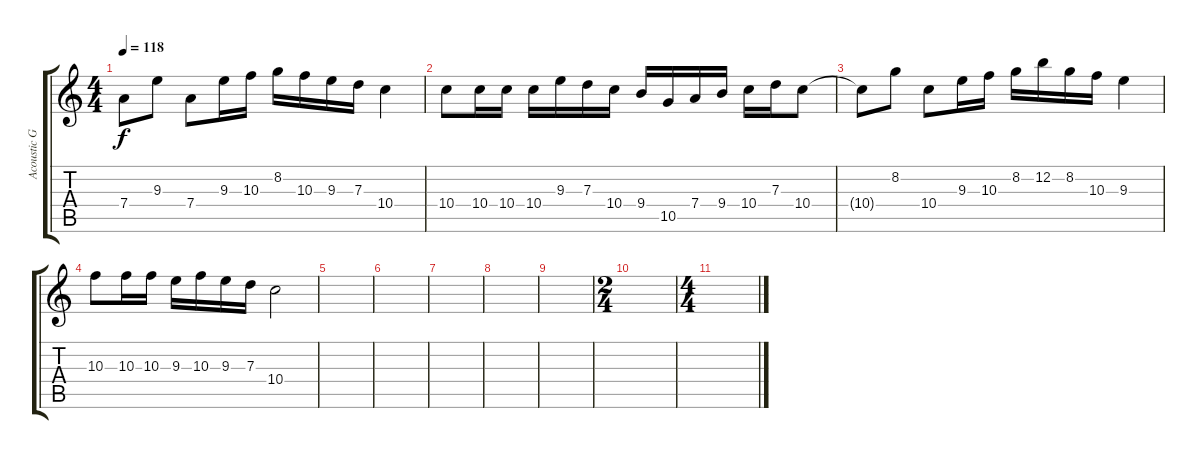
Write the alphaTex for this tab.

\track ("Acoustic Guitar (Aydan)" "Acoustic G") {instrument acousticguitarsteel}
\staff {score tabs}
\tuning (E4 B3 G3 D3 A2 E2) {hide}
\ts (4 4)
\tempo 118
\clef g2
\ks c
7.4.8{dy f} 9.3.8 7.4.8 9.3.16 10.3.16 8.2.16 10.3.16 9.3.16 7.3.16 10.4.4 |
10.4.8 10.4.16 10.4.16 10.4.16 9.3.16 7.3.16 10.4.16 9.4.16 10.5.16 7.4.16 9.4.16 10.4.16 7.3.16 10.4.8 |
10.4{t}.8 8.2.8 10.4.8 9.3.16 10.3.16 8.2.16 12.2.16 8.2.16 10.3.16 9.3.4 |
10.3.8 10.3.16 10.3.16 9.3.16 10.3.16 9.3.16 7.3.16 10.4.2 |
|
|
|
|
|
\ts (2 4)
|
\ts (4 4)
